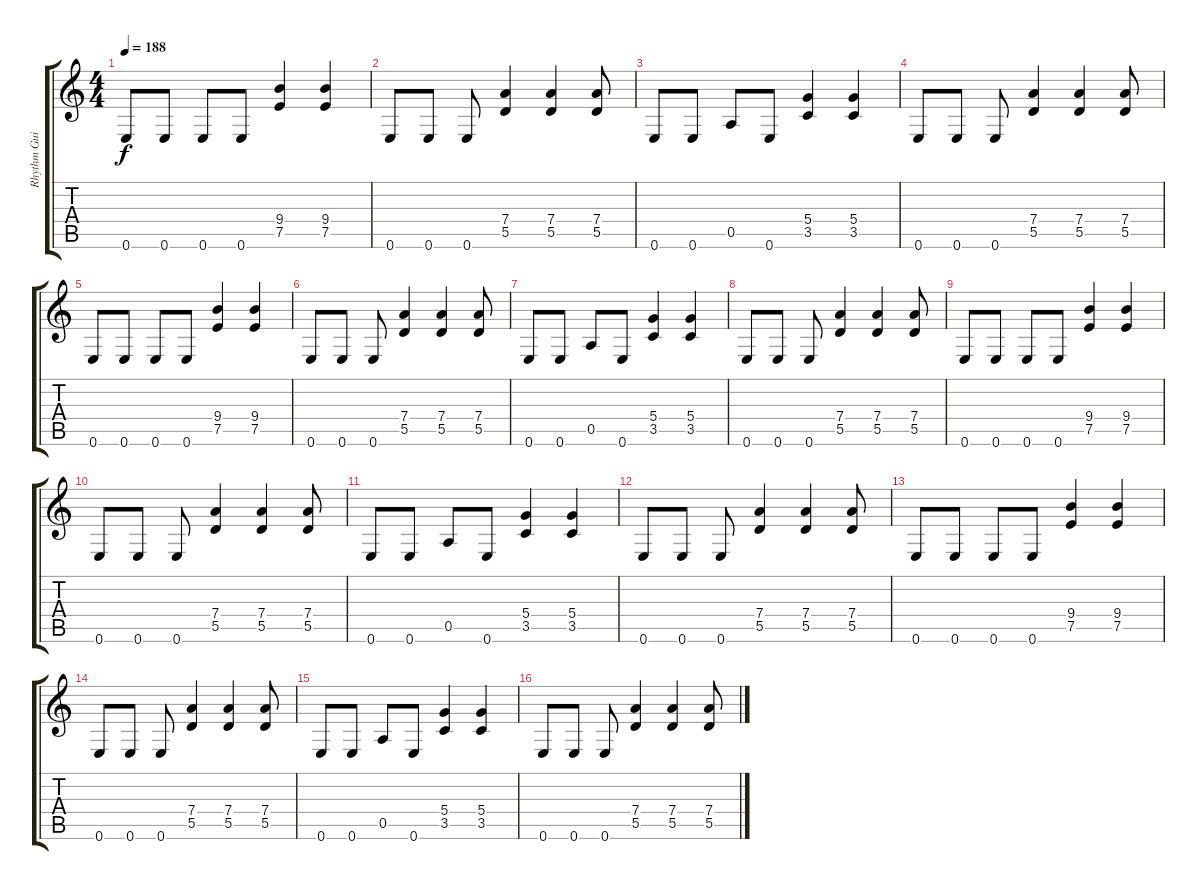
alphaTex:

\track ("Rhythm Guitar" "Rhythm Gui") {instrument distortionguitar}
\staff {score tabs}
\tuning (E4 B3 G3 D3 A2 E2) {hide}
\ts (4 4)
\tempo 188
\clef g2
\ks c
0.6.8{dy f instrument distortionguitar} 0.6.8 0.6.8 0.6.8 (9.4 7.5).4 (9.4 7.5).4 |
0.6.8 0.6.8 0.6.8 (7.4 5.5).4 (7.4 5.5).4 (7.4 5.5).8 |
0.6.8 0.6.8 0.5.8 0.6.8 (5.4 3.5).4 (5.4 3.5).4 |
0.6.8 0.6.8 0.6.8 (7.4 5.5).4 (7.4 5.5).4 (7.4 5.5).8 |
0.6.8 0.6.8 0.6.8 0.6.8 (9.4 7.5).4 (9.4 7.5).4 |
0.6.8 0.6.8 0.6.8 (7.4 5.5).4 (7.4 5.5).4 (7.4 5.5).8 |
0.6.8 0.6.8 0.5.8 0.6.8 (5.4 3.5).4 (5.4 3.5).4 |
0.6.8 0.6.8 0.6.8 (7.4 5.5).4 (7.4 5.5).4 (7.4 5.5).8 |
0.6.8 0.6.8 0.6.8 0.6.8 (9.4 7.5).4 (9.4 7.5).4 |
0.6.8 0.6.8 0.6.8 (7.4 5.5).4 (7.4 5.5).4 (7.4 5.5).8 |
0.6.8 0.6.8 0.5.8 0.6.8 (5.4 3.5).4 (5.4 3.5).4 |
0.6.8 0.6.8 0.6.8 (7.4 5.5).4 (7.4 5.5).4 (7.4 5.5).8 |
0.6.8 0.6.8 0.6.8 0.6.8 (9.4 7.5).4 (9.4 7.5).4 |
0.6.8 0.6.8 0.6.8 (7.4 5.5).4 (7.4 5.5).4 (7.4 5.5).8 |
0.6.8 0.6.8 0.5.8 0.6.8 (5.4 3.5).4 (5.4 3.5).4 |
0.6.8 0.6.8 0.6.8 (7.4 5.5).4 (7.4 5.5).4 (7.4 5.5).8
